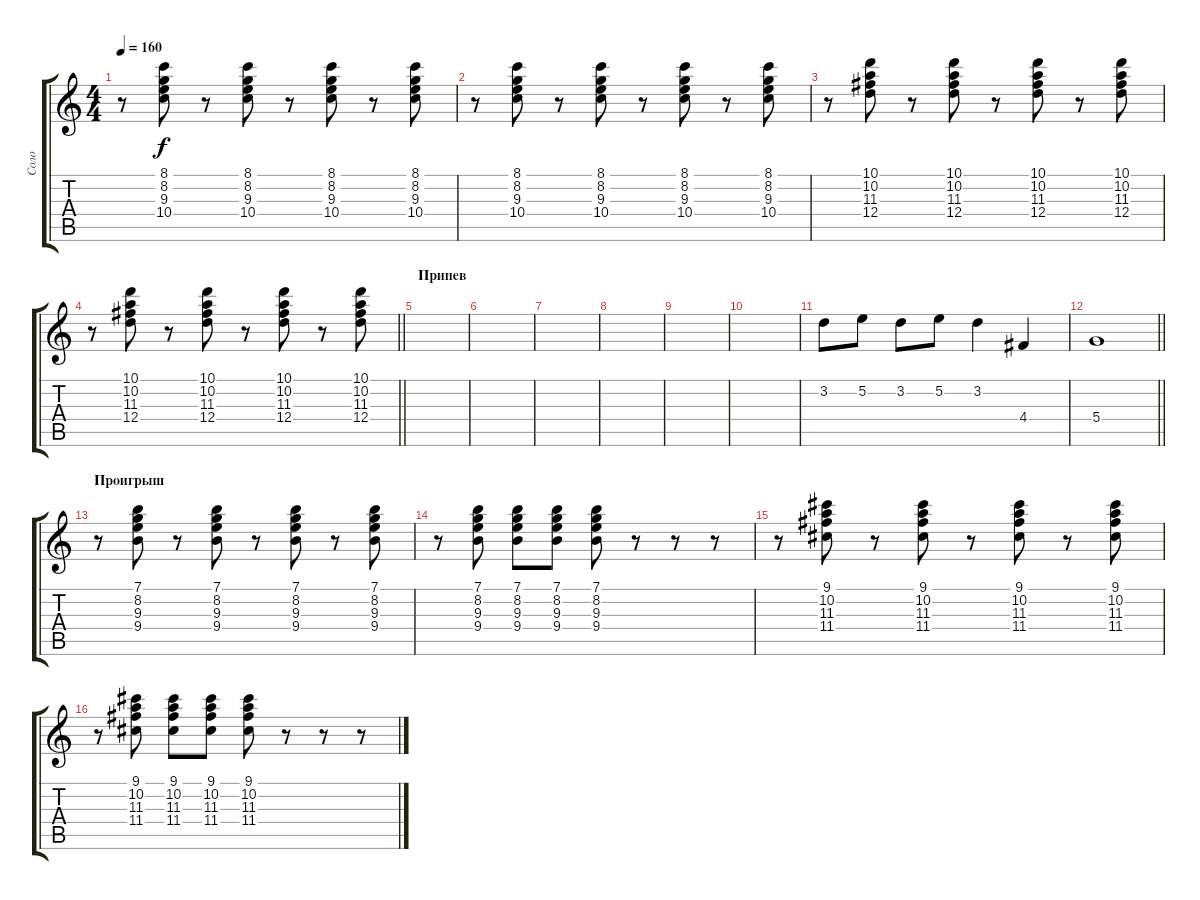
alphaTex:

\track ("Соло" "Соло") {instrument overdrivenguitar}
\staff {score tabs}
\tuning (E4 B3 G3 D3 A2 E2) {hide}
\ts (4 4)
\tempo 160
\clef g2
\ks c
r.8{dy f} (8.1 8.2 9.3 10.4).8 r.8 (8.1 8.2 9.3 10.4).8 r.8 (8.1 8.2 9.3 10.4).8 r.8 (8.1 8.2 9.3 10.4).8 |
r.8 (8.1 8.2 9.3 10.4).8 r.8 (8.1 8.2 9.3 10.4).8 r.8 (8.1 8.2 9.3 10.4).8 r.8 (8.1 8.2 9.3 10.4).8 |
r.8 (10.1 10.2 11.3 12.4).8 r.8 (10.1 10.2 11.3 12.4).8 r.8 (10.1 10.2 11.3 12.4).8 r.8 (10.1 10.2 11.3 12.4).8 |
\barLineRight lightlight
r.8 (10.1 10.2 11.3 12.4).8 r.8 (10.1 10.2 11.3 12.4).8 r.8 (10.1 10.2 11.3 12.4).8 r.8 (10.1 10.2 11.3 12.4).8 |
\section ("" "Припев")
|
|
|
|
|
|
3.2.8{instrument overdrivenguitar} 5.2.8 3.2.8 5.2.8 3.2.4 4.4.4 |
\barLineRight lightlight
5.4.1 |
\section ("" "Проигрыш")
r.8{instrument electricguitarclean} (7.1 8.2 9.3 9.4).8 r.8 (7.1 8.2 9.3 9.4).8 r.8 (7.1 8.2 9.3 9.4).8 r.8 (7.1 8.2 9.3 9.4).8 |
r.8 (7.1 8.2 9.3 9.4).8 (7.1 8.2 9.3 9.4).8 (7.1 8.2 9.3 9.4).8 (7.1 8.2 9.3 9.4).8 r.8 r.8 r.8 |
r.8 (9.1 10.2 11.3 11.4).8 r.8 (9.1 10.2 11.3 11.4).8 r.8 (9.1 10.2 11.3 11.4).8 r.8 (9.1 10.2 11.3 11.4).8 |
r.8 (9.1 10.2 11.3 11.4).8 (9.1 10.2 11.3 11.4).8 (9.1 10.2 11.3 11.4).8 (9.1 10.2 11.3 11.4).8 r.8 r.8 r.8
